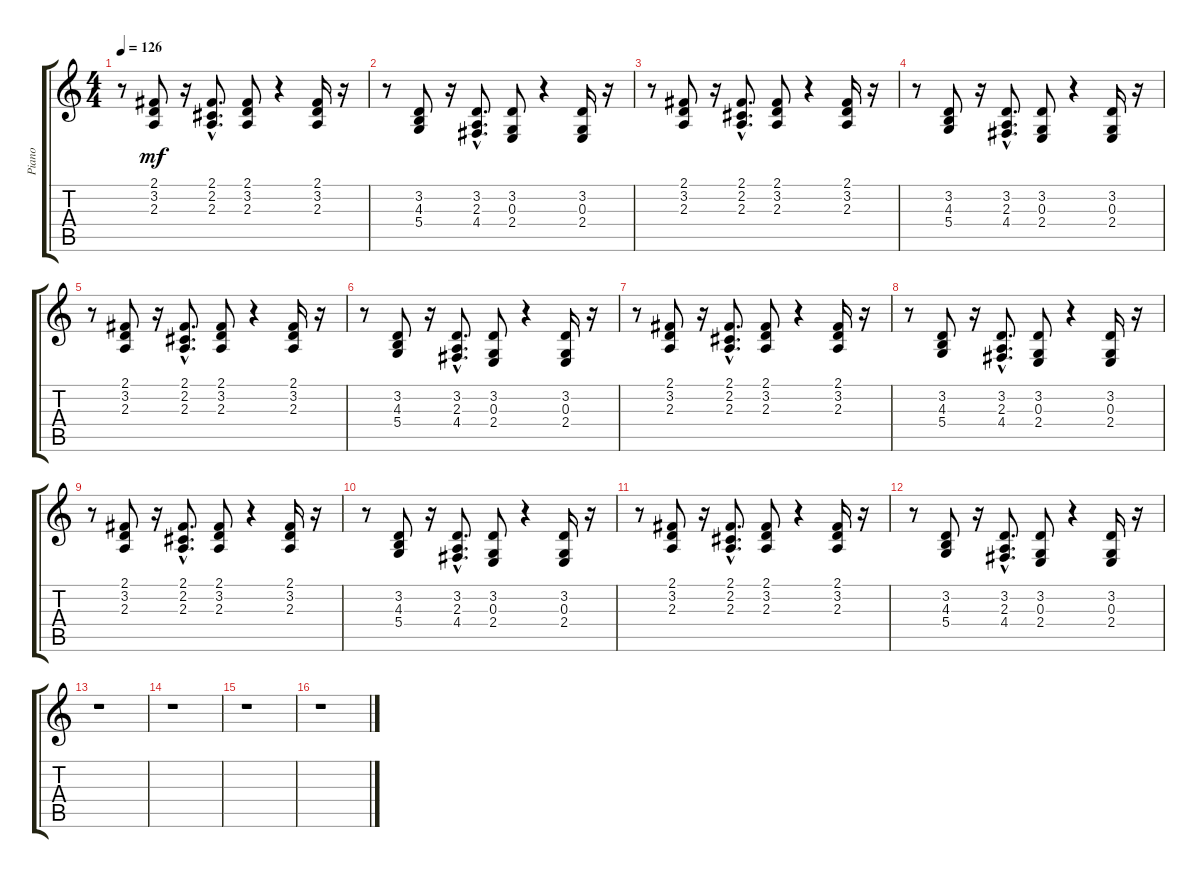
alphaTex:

\track ("Piano" "Piano") {instrument brightacousticpiano}
\staff {score tabs}
\tuning (E4 B3 G3 D3 A2 E2) {hide}
\ts (4 4)
\tempo 126
\clef g2
\ks c
r.8{dy mf} (2.1 3.2 2.3).8 r.16 (2.1{hac} 2.2{hac} 2.3{hac}).8{d} (2.1 3.2 2.3).8 r.4 (2.1 3.2 2.3).16 r.16 |
r.8 (3.2 4.3 5.4).8 r.16 (3.2{hac} 2.3{hac} 4.4{hac}).8{d} (3.2 0.3 2.4).8 r.4 (3.2 0.3 2.4).16 r.16 |
r.8 (2.1 3.2 2.3).8 r.16 (2.1{hac} 2.2{hac} 2.3{hac}).8{d} (2.1 3.2 2.3).8 r.4 (2.1 3.2 2.3).16 r.16 |
r.8 (3.2 4.3 5.4).8 r.16 (3.2{hac} 2.3{hac} 4.4{hac}).8{d} (3.2 0.3 2.4).8 r.4 (3.2 0.3 2.4).16 r.16 |
r.8 (2.1 3.2 2.3).8 r.16 (2.1{hac} 2.2{hac} 2.3{hac}).8{d} (2.1 3.2 2.3).8 r.4 (2.1 3.2 2.3).16 r.16 |
r.8 (3.2 4.3 5.4).8 r.16 (3.2{hac} 2.3{hac} 4.4{hac}).8{d} (3.2 0.3 2.4).8 r.4 (3.2 0.3 2.4).16 r.16 |
r.8 (2.1 3.2 2.3).8 r.16 (2.1{hac} 2.2{hac} 2.3{hac}).8{d} (2.1 3.2 2.3).8 r.4 (2.1 3.2 2.3).16 r.16 |
r.8 (3.2 4.3 5.4).8 r.16 (3.2{hac} 2.3{hac} 4.4{hac}).8{d} (3.2 0.3 2.4).8 r.4 (3.2 0.3 2.4).16 r.16 |
r.8 (2.1 3.2 2.3).8 r.16 (2.1{hac} 2.2{hac} 2.3{hac}).8{d} (2.1 3.2 2.3).8 r.4 (2.1 3.2 2.3).16 r.16 |
r.8 (3.2 4.3 5.4).8 r.16 (3.2{hac} 2.3{hac} 4.4{hac}).8{d} (3.2 0.3 2.4).8 r.4 (3.2 0.3 2.4).16 r.16 |
r.8 (2.1 3.2 2.3).8 r.16 (2.1{hac} 2.2{hac} 2.3{hac}).8{d} (2.1 3.2 2.3).8 r.4 (2.1 3.2 2.3).16 r.16 |
r.8 (3.2 4.3 5.4).8 r.16 (3.2{hac} 2.3{hac} 4.4{hac}).8{d} (3.2 0.3 2.4).8 r.4 (3.2 0.3 2.4).16 r.16 |
r.1 |
r.1 |
r.1 |
r.1
